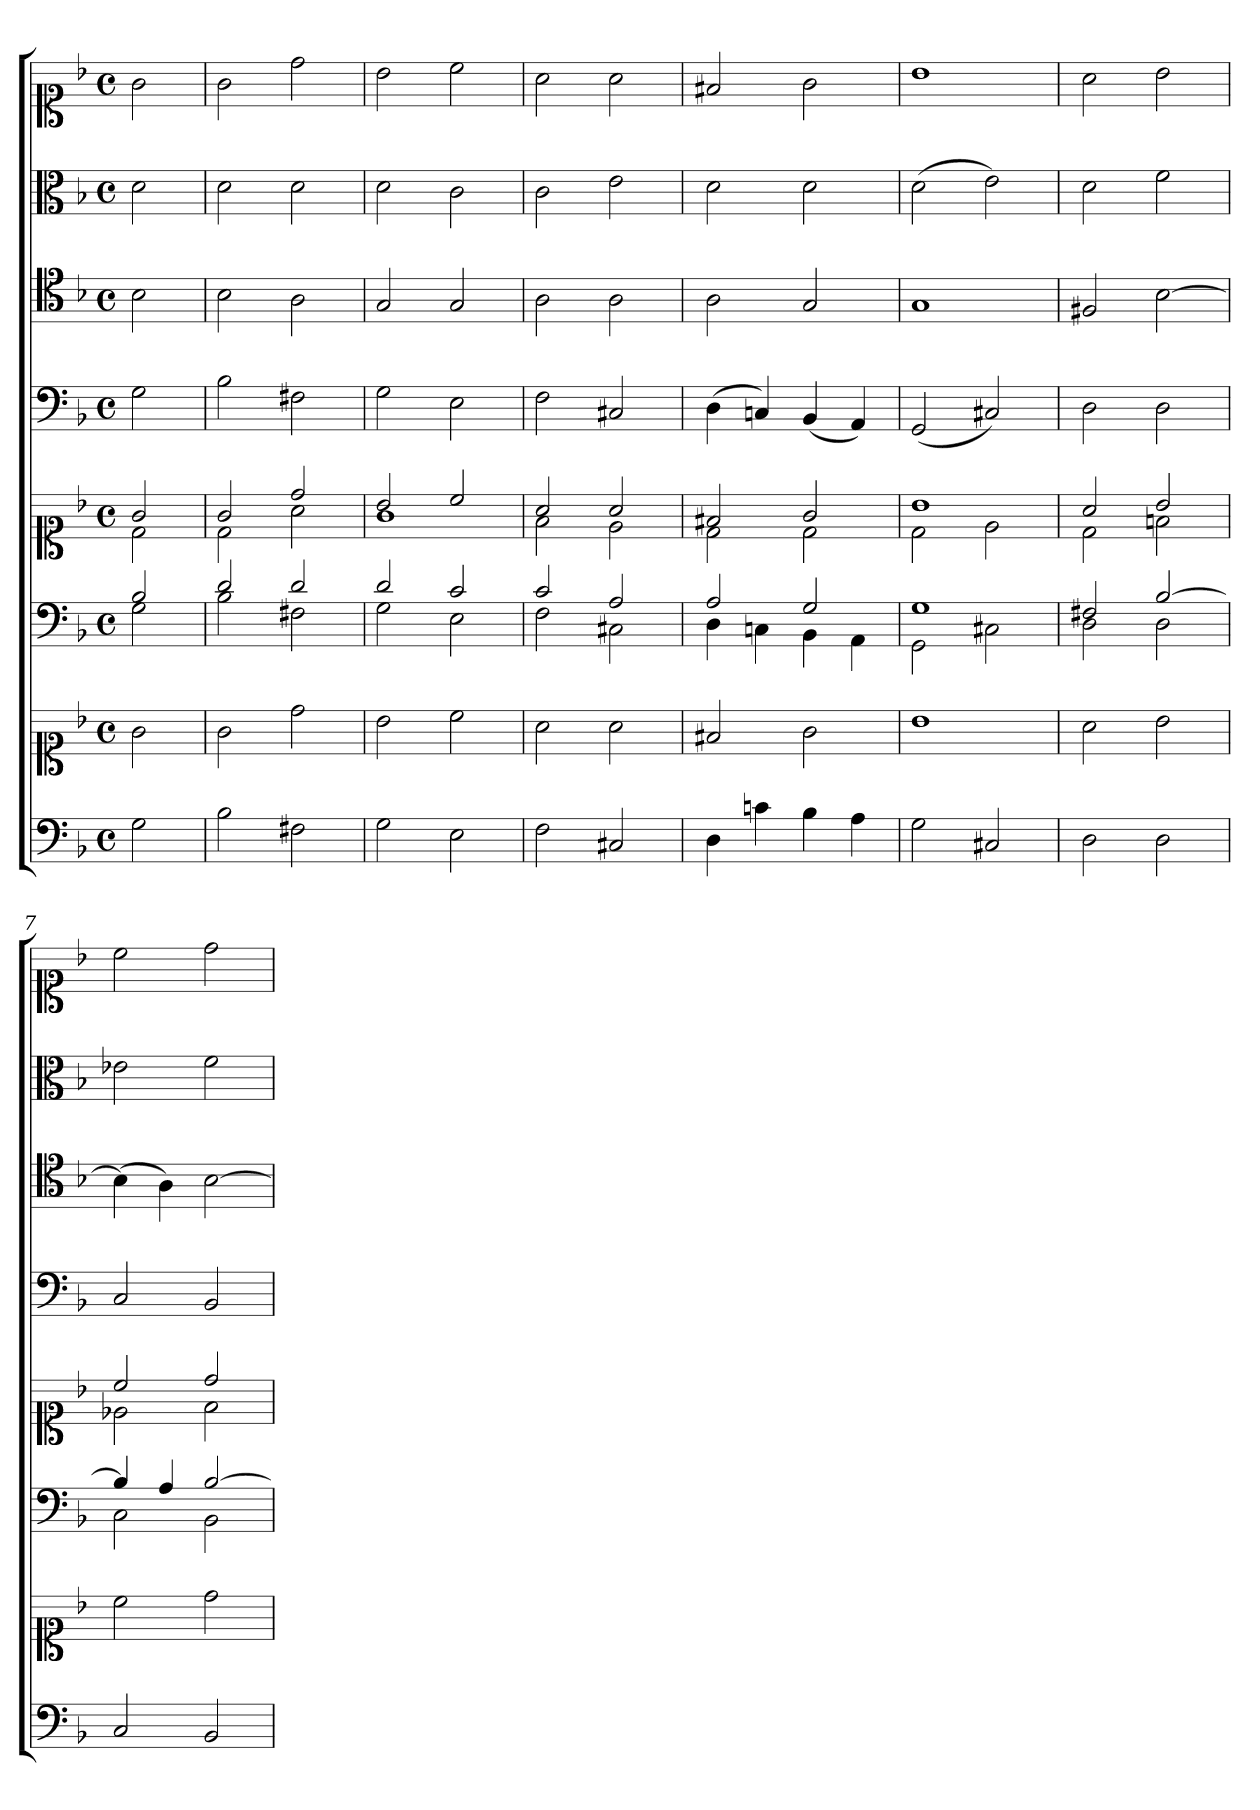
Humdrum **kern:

**kern	**kern	**kern	**kern	**kern	**kern	**kern	**kern
*part6	*part6	*part5	*part5	*part4	*part3	*part2	*part1
*staff8	*staff7	*staff6	*staff5	*staff4	*staff3	*staff2	*staff1
*clefF4	*clefC1	*clefF4	*clefC1	*clefF4	*clefC4	*clefC3	*clefC1
*k[b-]	*k[b-]	*k[b-]	*k[b-]	*k[b-]	*k[b-]	*k[b-]	*k[b-]
*F:	*F:	*F:	*F:	*F:	*F:	*F:	*F:
*M4/4	*M4/4	*M4/4	*M4/4	*M4/4	*M4/4	*M4/4	*M4/4
*met(c)	*met(c)	*met(c)	*met(c)	*met(c)	*met(c)	*met(c)	*met(c)
*MM180	*MM180	*MM180	*MM180	*MM180	*MM180	*MM180	*MM180
=	=	=	=	=	=	=	=
*	*	*^	*^	*	*	*	*
2G	2g	2B-	2G	2g	2d	2G	2B-	2d	2g
=1	=1	=1	=1	=1	=1	=1	=1	=1	=1
2B-	2g	2d	2B-	2g	2d	2B-	2B-	2d	2g
2F#X	2dd	2d	2F#X	2dd	2a	2F#X	2A	2d	2dd
=2	=2	=2	=2	=2	=2	=2	=2	=2	=2
2G	2b-	2d	2G	2b-	1g	2G	2G	2d	2b-
2E	2cc	2c	2E	2cc	.	2E	2G	2c	2cc
=3	=3	=3	=3	=3	=3	=3	=3	=3	=3
2F	2a	2c	2F	2a	2f	2F	2A	2c	2a
2C#X	2a	2A	2C#X	2a	2e	2C#X	2A	2e	2a
=4	=4	=4	=4	=4	=4	=4	=4	=4	=4
4D	2f#X	2A	4D	2f#X	2d	(4D	2A	2d	2f#X
4cn	.	.	4Cn	.	.	4Cn)	.	.	.
4B-	2g	2G	4BB-	2g	2d	(4BB-	2G	2d	2g
4A	.	.	4AA	.	.	4AA)	.	.	.
=5	=5	=5	=5	=5	=5	=5	=5	=5	=5
2G	1b-	1G	2GG	1b-	2d	(2GG	1G	(2d	1b-
2C#X	.	.	2C#X	.	2e	2C#X)	.	2e)	.
=6	=6	=6	=6	=6	=6	=6	=6	=6	=6
2D	2a	2F#X	2D	2a	2d	2D	2F#X	2d	2a
2D	2b-	[2B-	2D	2b-	2fn	2D	[2B-	2f	2b-
=7	=7	=7	=7	=7	=7	=7	=7	=7	=7
2C	2cc	4B-]	2C	2cc	2e-X	2C	(4B-]	2e-X	2cc
.	.	4A	.	.	.	.	4A)	.	.
2BB-	2dd	[2B-	2BB-	2dd	2f	2BB-	[2B-	2f	2dd
*	*	*v	*v	*	*	*	*	*	*
*	*	*	*v	*v	*	*	*	*
=	=	=	=	=	=	=	=
*-	*-	*-	*-	*-	*-	*-	*-
